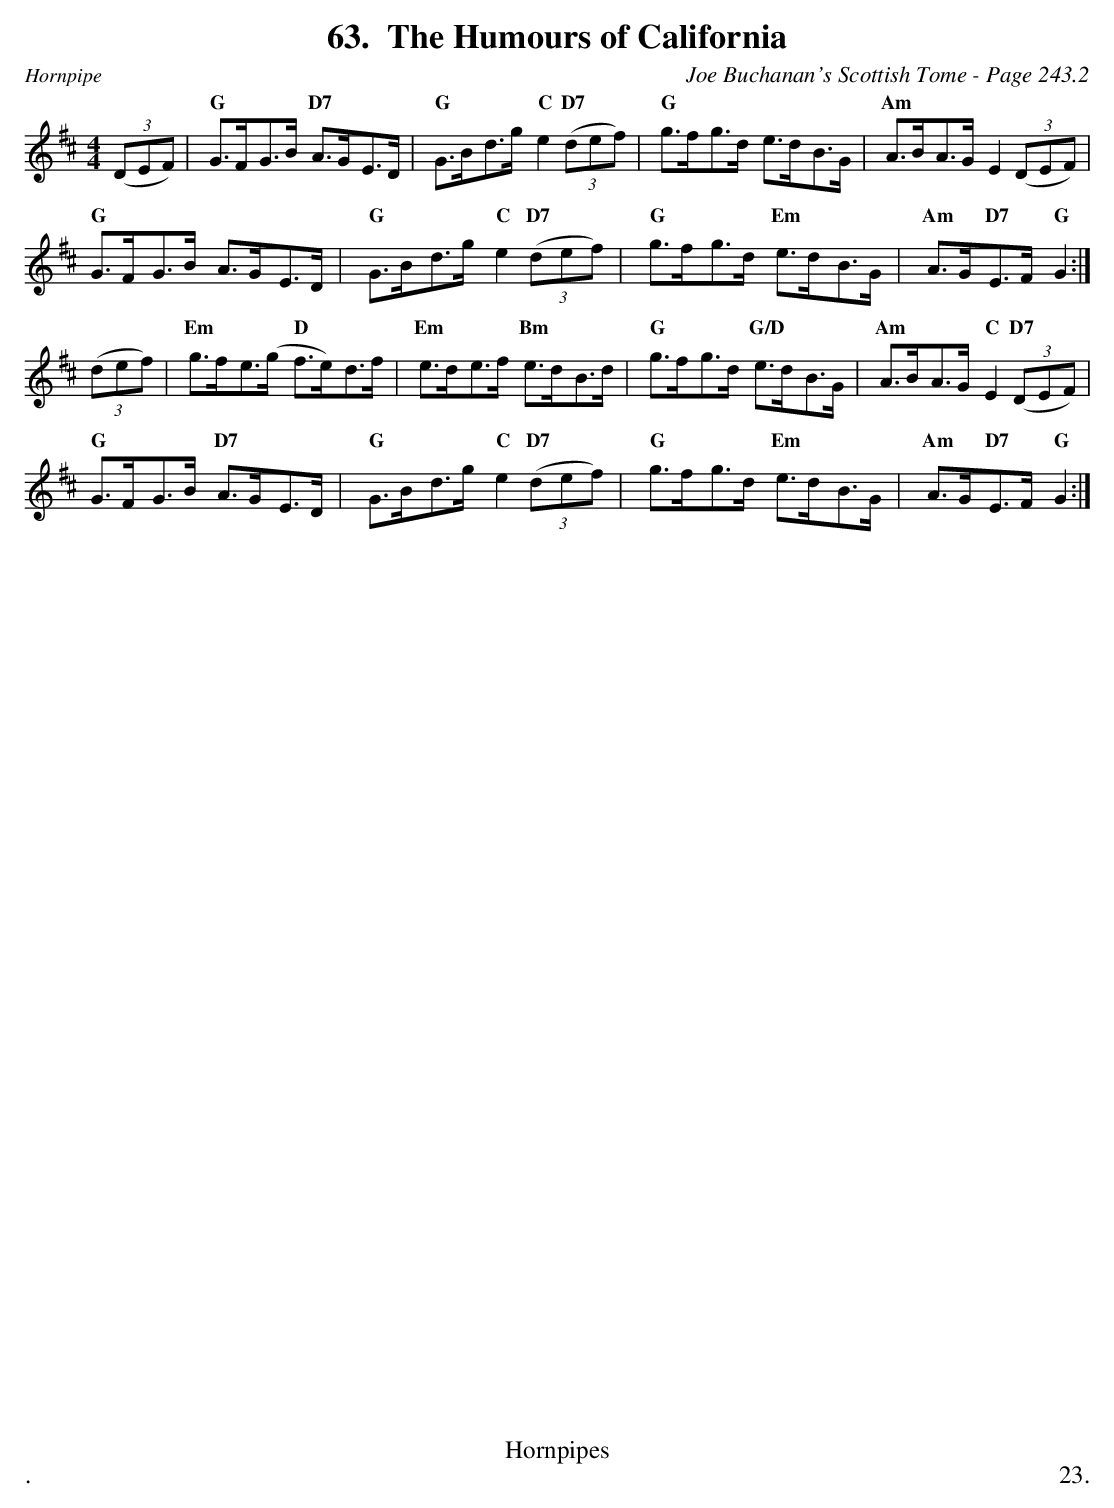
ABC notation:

X:1
T:Humours of California, The
C:Joe Buchanan's Scottish Tome - Page 243.2
L:1/8
M:4/4
K:D
((3DEF) | "G"G>FG>B "D7"A>GE>D | "G"G>Bd>g "C"e2 "D7"((3def) | "G"g>fg>d e>dB>G | "Am"A>BA>G E2 ((3DEF) |
"G"G>FG>B A>GE>D | "G"G>Bd>g "C"e2 "D7"((3def) | "G"g>fg>d "Em"e>dB>G | "Am"A>G"D7"E>F "G"G2 :|
((3def) | "Em"g>fe>(g "D"f>e)d>f | "Em"e>de>f "Bm"e>dB>d | "G"g>fg>d "G/D"e>dB>G | "Am"A>BA>G "C"E2 "D7"((3DEF) |
"G"G>FG>B "D7"A>GE>D | "G"G>Bd>g "C"e2 "D7"((3def) | "G"g>fg>d "Em"e>dB>G | "Am"A>G"D7"E>F "G"G2 :|
